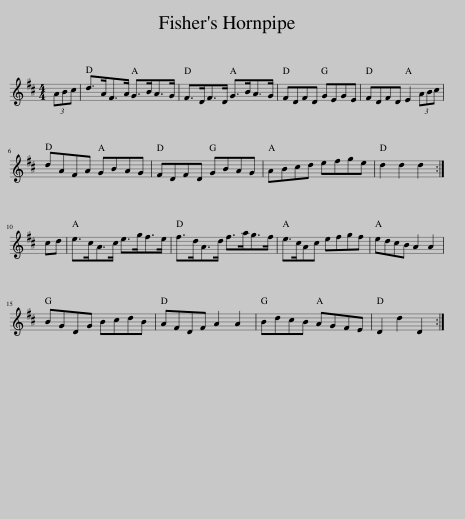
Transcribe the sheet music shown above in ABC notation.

X:1
L:1/8
M:4/4
I:linebreak $
K:D
V:1 treble
V:1
 (3ABc | d>AF>A G>BA>G | F>DF>D G>BA>G | FDFD GEGE | FDFD E2 (3ABc |$ %5
 dAFA GBAG | FDFD GBAG | ABcd efge | d2 d2 d2 :|$ cd | %10
 e>cA>c e>gf>e | f>dA>d f>ag>f | e>cAc efgf | edcB A2 A2 |$ BGDG BcdB | %15
 AFDF A2 A2 | BdcB AGFE | D2 d2 D2 :| %18
